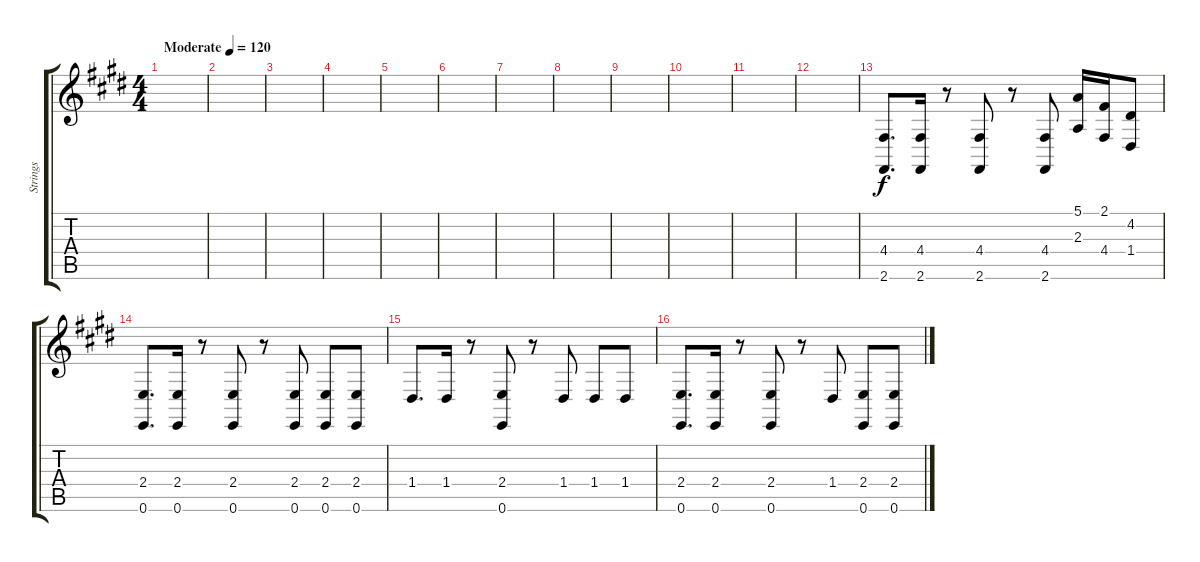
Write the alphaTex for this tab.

\track ("Strings" "Strings") {instrument stringensemble1}
\staff {score tabs}
\tuning (E4 B3 G3 D3 A2 E2) {hide}
\ts (4 4)
\tempo (120 "Moderate")
\clef g2
\ks e
|
|
|
|
|
|
|
|
|
|
|
|
(4.4 2.6).8{d} (4.4 2.6).16 r.8 (4.4 2.6).8 r.8 (4.4 2.6).8 (5.1 2.3).16 (2.1 4.4).16 (4.2 1.4).8 |
(2.4 0.6).8{d} (2.4 0.6).16 r.8 (2.4 0.6).8 r.8 (2.4 0.6).8 (2.4 0.6).8 (2.4 0.6).8 |
1.4.8{d} 1.4.16 r.8 (2.4 0.6).8 r.8 1.4.8 1.4.8 1.4.8 |
(2.4 0.6).8{d} (2.4 0.6).16 r.8 (2.4 0.6).8 r.8 1.4.8 (2.4 0.6).8 (2.4 0.6).8
